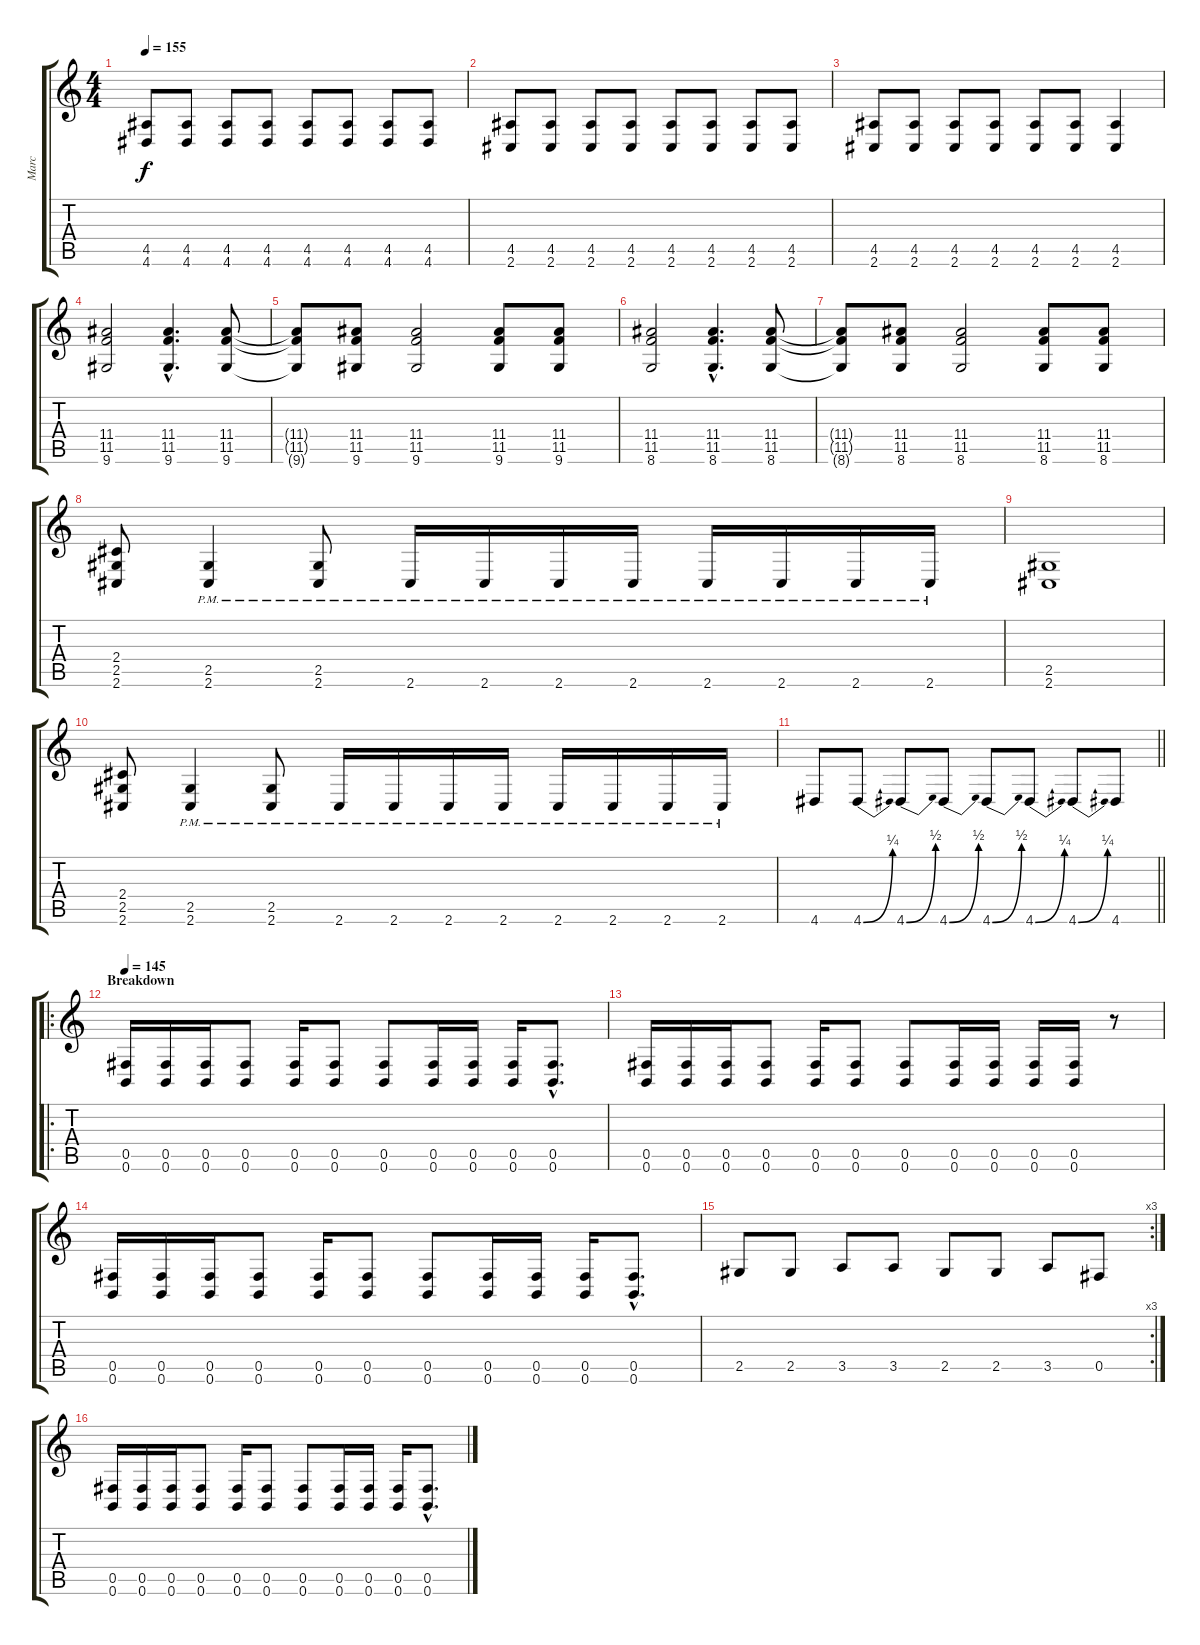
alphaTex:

\track ("Marc" "Marc") {instrument distortionguitar}
\staff {score tabs}
\tuning (Db4 Ab3 E3 B2 Gb2 B1) {hide}
\ts (4 4)
\tempo 155
\clef g2
\ks c
(4.5 4.6).8{dy f} (4.5 4.6).8 (4.5 4.6).8 (4.5 4.6).8 (4.5 4.6).8 (4.5 4.6).8 (4.5 4.6).8 (4.5 4.6).8 |
(4.5 2.6).8 (4.5 2.6).8 (4.5 2.6).8 (4.5 2.6).8 (4.5 2.6).8 (4.5 2.6).8 (4.5 2.6).8 (4.5 2.6).8 |
(4.5 2.6).8 (4.5 2.6).8 (4.5 2.6).8 (4.5 2.6).8 (4.5 2.6).8 (4.5 2.6).8 (4.5 2.6).4 |
(11.4 11.5 9.6).2 (11.4{hac} 11.5{hac} 9.6{hac}).4{d} (11.4 11.5 9.6).8 |
(11.4{t} 11.5{t} 9.6{t}).8 (11.4 11.5 9.6).8 (11.4 11.5 9.6).2 (11.4 11.5 9.6).8 (11.4 11.5 9.6).8 |
(11.4 11.5 8.6).2 (11.4{hac} 11.5{hac} 8.6{hac}).4{d} (11.4 11.5 8.6).8 |
(11.4{t} 11.5{t} 8.6{t}).8 (11.4 11.5 8.6).8 (11.4 11.5 8.6).2 (11.4 11.5 8.6).8 (11.4 11.5 8.6).8 |
(2.4 2.5 2.6).8 (2.5{pm} 2.6{pm}).4 (2.5{pm} 2.6{pm}).8 2.6{pm}.16 2.6{pm}.16 2.6{pm}.16 2.6{pm}.16 2.6{pm}.16 2.6{pm}.16 2.6{pm}.16 2.6{pm}.16 |
(2.5 2.6).1 |
(2.4 2.5 2.6).8 (2.5{pm} 2.6{pm}).4 (2.5{pm} 2.6{pm}).8 2.6{pm}.16 2.6{pm}.16 2.6{pm}.16 2.6{pm}.16 2.6{pm}.16 2.6{pm}.16 2.6{pm}.16 2.6{pm}.16 |
\barLineRight lightlight
4.6.8 4.6{be (bend 0 0 60 1)}.8 4.6{be (bend 0 0 60 2)}.8 4.6{be (bend 0 0 60 2)}.8 4.6{be (bend 0 0 60 2)}.8 4.6{be (bend 0 0 60 1)}.8 4.6{be (bend 0 0 60 1)}.8 4.6.8 |
\ro
\section ("" "Breakdown")
\tempo 145
(0.5 0.6).16 (0.5 0.6).16 (0.5 0.6).16 (0.5 0.6).8 (0.5 0.6).16 (0.5 0.6).8 (0.5 0.6).8 (0.5 0.6).16 (0.5 0.6).16 (0.5 0.6).16 (0.5{hac} 0.6{hac}).8{d} |
(0.5 0.6).16 (0.5 0.6).16 (0.5 0.6).16 (0.5 0.6).8 (0.5 0.6).16 (0.5 0.6).8 (0.5 0.6).8 (0.5 0.6).16 (0.5 0.6).16 (0.5 0.6).16 (0.5 0.6).16 r.8 |
(0.5 0.6).16 (0.5 0.6).16 (0.5 0.6).16 (0.5 0.6).8 (0.5 0.6).16 (0.5 0.6).8 (0.5 0.6).8 (0.5 0.6).16 (0.5 0.6).16 (0.5 0.6).16 (0.5{hac} 0.6{hac}).8{d} |
\rc 3
2.5.8 2.5.8 3.5.8 3.5.8 2.5.8 2.5.8 3.5.8 0.5.8 |
(0.5 0.6).16 (0.5 0.6).16 (0.5 0.6).16 (0.5 0.6).8 (0.5 0.6).16 (0.5 0.6).8 (0.5 0.6).8 (0.5 0.6).16 (0.5 0.6).16 (0.5 0.6).16 (0.5{hac} 0.6{hac}).8{d}
